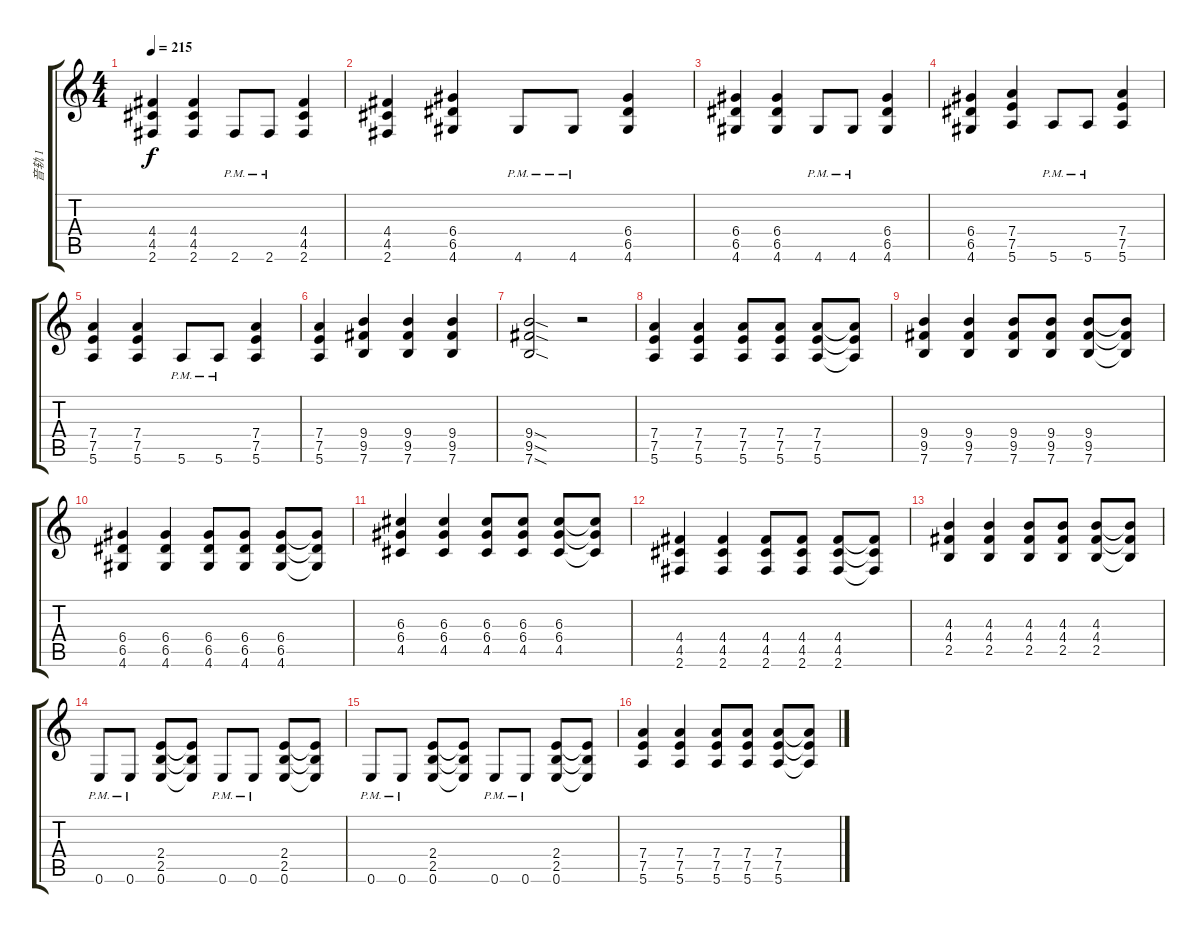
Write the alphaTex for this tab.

\track ("音轨 1" "音轨 1") {instrument distortionguitar}
\staff {score tabs}
\tuning (E4 B3 G3 D3 A2 E2) {hide}
\ts (4 4)
\tempo 215
\clef g2
\ks c
(4.4 4.5 2.6).4{dy f} (4.4 4.5 2.6).4 2.6{pm}.8 2.6{pm}.8 (4.4 4.5 2.6).4 |
(4.4 4.5 2.6).4 (6.4 6.5 4.6).4 4.6{pm}.8 4.6{pm}.8 (6.4 6.5 4.6).4 |
(6.4 6.5 4.6).4 (6.4 6.5 4.6).4 4.6{pm}.8 4.6{pm}.8 (6.4 6.5 4.6).4 |
(6.4 6.5 4.6).4 (7.4 7.5 5.6).4 5.6{pm}.8 5.6{pm}.8 (7.4 7.5 5.6).4 |
(7.4 7.5 5.6).4 (7.4 7.5 5.6).4 5.6{pm}.8 5.6{pm}.8 (7.4 7.5 5.6).4 |
(7.4 7.5 5.6).4 (9.4 9.5 7.6).4 (9.4 9.5 7.6).4 (9.4 9.5 7.6).4 |
(9.4{sod} 9.5{sod} 7.6{sod}).2 r.2 |
(7.4 7.5 5.6).4 (7.4 7.5 5.6).4 (7.4 7.5 5.6).8 (7.4 7.5 5.6).8 (7.4 7.5 5.6).8 (7.4{t} 7.5{t} 5.6{t}).8 |
(9.4 9.5 7.6).4 (9.4 9.5 7.6).4 (9.4 9.5 7.6).8 (9.4 9.5 7.6).8 (9.4 9.5 7.6).8 (9.4{t} 9.5{t} 7.6{t}).8 |
(6.4 6.5 4.6).4 (6.4 6.5 4.6).4 (6.4 6.5 4.6).8 (6.4 6.5 4.6).8 (6.4 6.5 4.6).8 (6.4{t} 6.5{t} 4.6{t}).8 |
(6.3 6.4 4.5).4 (6.3 6.4 4.5).4 (6.3 6.4 4.5).8 (6.3 6.4 4.5).8 (6.3 6.4 4.5).8 (6.3{t} 6.4{t} 4.5{t}).8 |
(4.4 4.5 2.6).4 (4.4 4.5 2.6).4 (4.4 4.5 2.6).8 (4.4 4.5 2.6).8 (4.4 4.5 2.6).8 (4.4{t} 4.5{t} 2.6{t}).8 |
(4.3 4.4 2.5).4 (4.3 4.4 2.5).4 (4.3 4.4 2.5).8 (4.3 4.4 2.5).8 (4.3 4.4 2.5).8 (4.3{t} 4.4{t} 2.5{t}).8 |
0.6{pm}.8 0.6{pm}.8 (2.4 2.5 0.6).8 (2.4{t} 2.5{t} 0.6{t}).8 0.6{pm}.8 0.6{pm}.8 (2.4 2.5 0.6).8 (2.4{t} 2.5{t} 0.6{t}).8 |
0.6{pm}.8 0.6{pm}.8 (2.4 2.5 0.6).8 (2.4{t} 2.5{t} 0.6{t}).8 0.6{pm}.8 0.6{pm}.8 (2.4 2.5 0.6).8 (2.4{t} 2.5{t} 0.6{t}).8 |
(7.4 7.5 5.6).4 (7.4 7.5 5.6).4 (7.4 7.5 5.6).8 (7.4 7.5 5.6).8 (7.4 7.5 5.6).8 (7.4{t} 7.5{t} 5.6{t}).8
